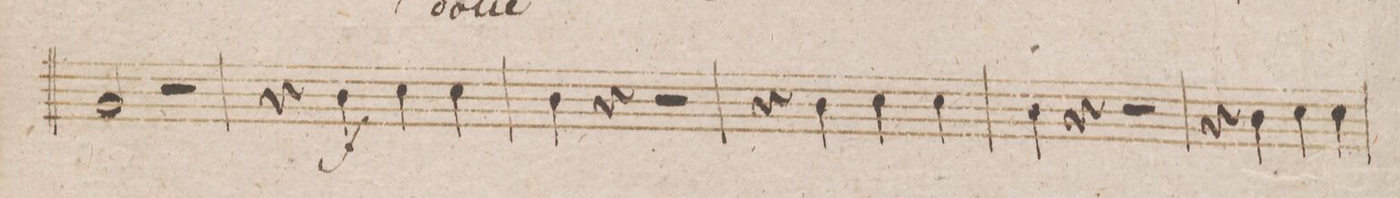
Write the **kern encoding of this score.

**kern	**dynam
*I"Clarinetto 2do in B.	*
*clefG2	*
*k[b-]	*
*met(c)	*
*M4/4	*
2f/	.
2r	.
=20	=20
4r	.
4a\	f
4b-\	.
4b-\	.
=21	=21
4a\	.
4r	.
2r	.
=22	=22
4r	.
4a\	.
4b-\	.
4b-\	.
=23	=23
4a\	.
4r	.
2r	.
=24	=24
4r	.
4a\	.
4b-\	.
4b-\	.
=25	=25
*-	*-
